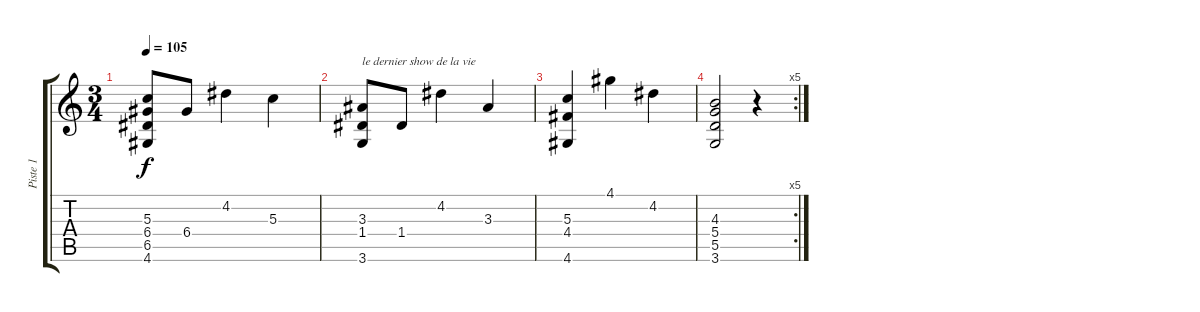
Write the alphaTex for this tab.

\track ("Piste 1" "Piste 1") {instrument acousticguitarnylon}
\staff {score tabs}
\tuning (E4 B3 G3 D3 A2 E2) {hide}
\ts (3 4)
\tempo 105
\clef g2
\ks c
(5.3 6.4 6.5 4.6).8{dy f} 6.4.8 4.2.4 5.3.4 |
(3.3 1.4 3.6).8{txt "le dernier show de la vie"} 1.4.8 4.2.4 3.3.4 |
(5.3 4.4 4.6).4 4.1.4 4.2.4 |
\rc 5
(4.3 5.4 5.5 3.6).2 r.4
